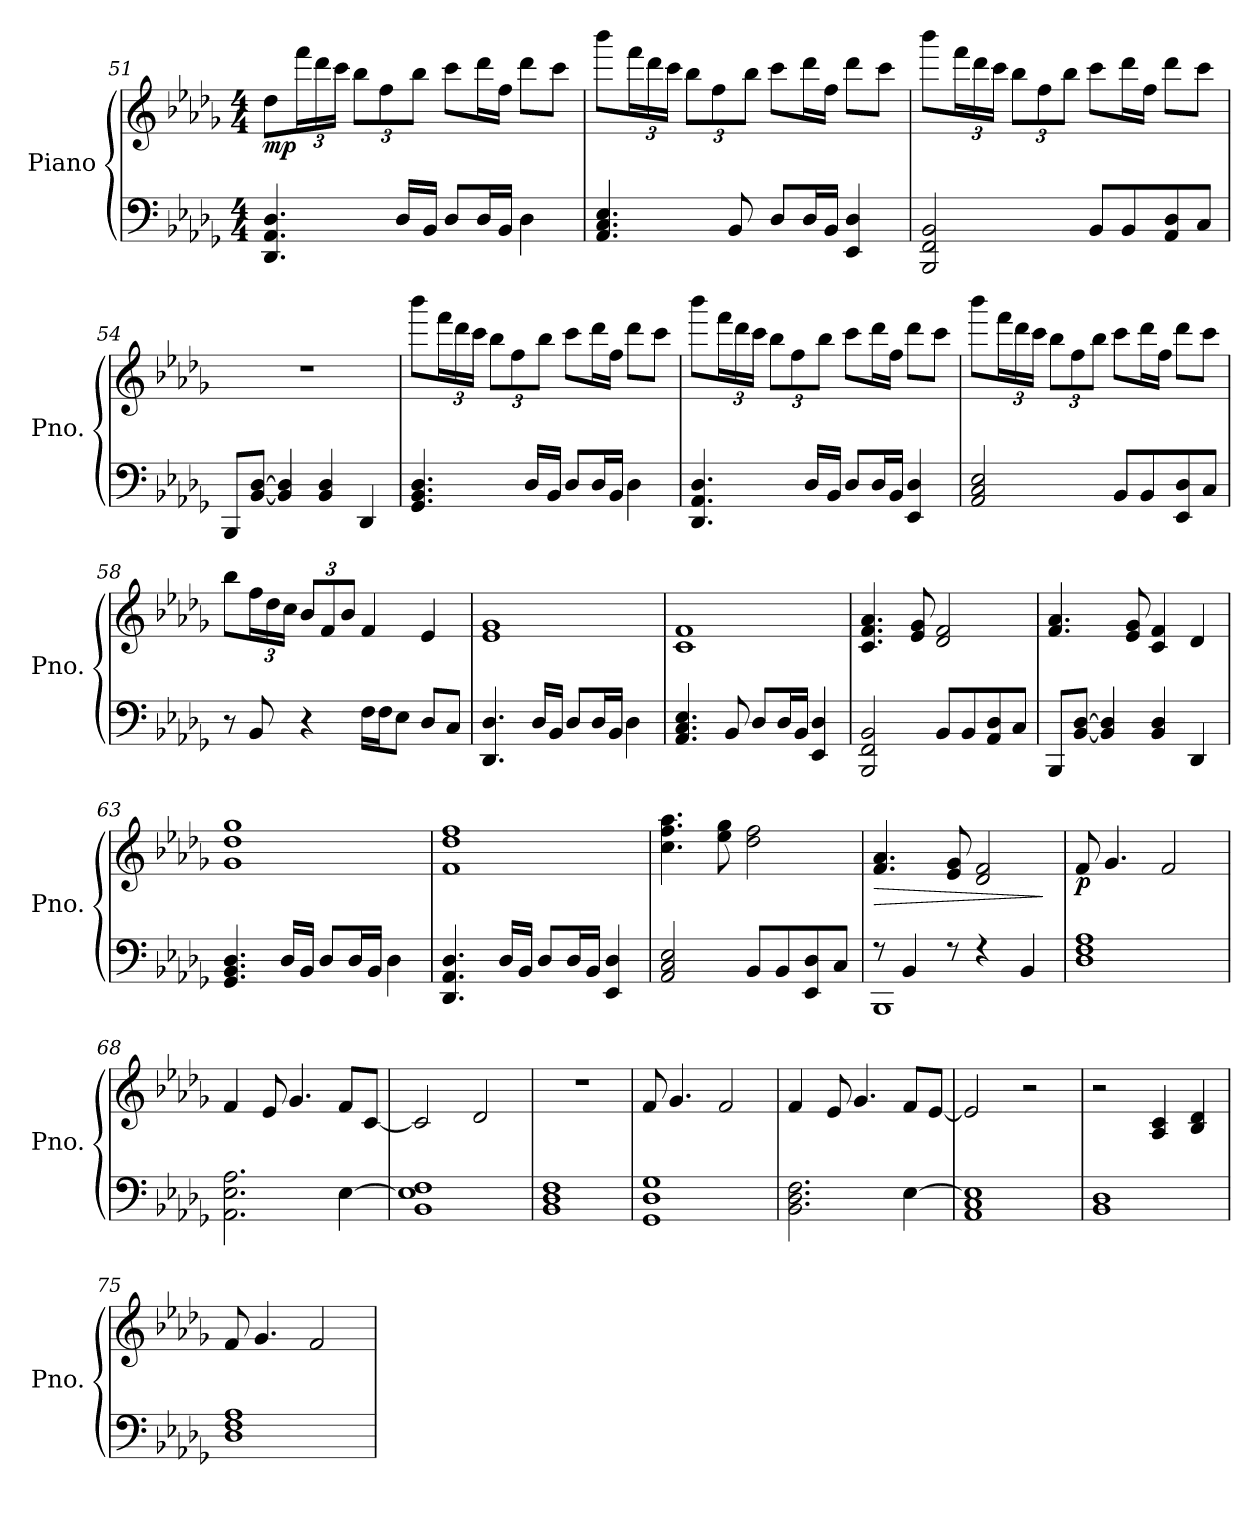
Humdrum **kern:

**kern	**kern	**dynam
*part1	*part1	*part1
*staff2	*staff1	*staff1/2
*I"Piano	*	*
*I'Pno.	*	*
!!LO:LB:g=z
*clefF4	*clefG2	*
*k[b-e-a-d-g-]	*k[b-e-a-d-g-]	*
*M4/4	*M4/4	*
=51	=51	=51
!	!	!LO:DY:b
4.DD-/ 4.AA-/ 4.D-/	8dd-\L	mp
*	*Xbrackettup	*
.	24fff\L	.
.	24ddd-\	.
.	24ccc\JJ	.
.	12bb-\L	.
.	12ff\	.
16D-/LL	.	.
.	12bb-\J	.
16BB-/JJ	.	.
8D-/L	8ccc\L	.
16D-/L	16ddd-\L	.
16BB-/JJ	16ff\JJ	.
4D-\	8ddd-\L	.
.	8ccc\J	.
=52	=52	=52
4.AA-/ 4.C/ 4.E-/	8bbb-\L	.
.	24fff\L	.
.	24ddd-\	.
.	24ccc\JJ	.
.	12bb-\L	.
.	12ff\	.
8BB-/	.	.
.	12bb-\J	.
8D-/L	8ccc\L	.
16D-/L	16ddd-\L	.
16BB-/JJ	16ff\JJ	.
4EE-/ 4D-/	8ddd-\L	.
.	8ccc\J	.
!!LO:LB:g=z
=53	=53	=53
2BBB-/ 2FF/ 2BB-/	8bbb-\L	.
.	24fff\L	.
.	24ddd-\	.
.	24ccc\JJ	.
.	12bb-\L	.
.	12ff\	.
.	12bb-\J	.
8BB-/L	8ccc\L	.
8BB-/	16ddd-\L	.
.	16ff\JJ	.
8AA-/ 8D-/	8ddd-\L	.
8C/J	8ccc\J	.
=54	=54	=54
8BBB-/L	1r	.
[8BB-/ [8D-/J	.	.
4BB-/] 4D-/]	.	.
4BB-/ 4D-/	.	.
4DD-/	.	.
=55	=55	=55
4.GG-/ 4.BB-/ 4.D-/	8bbb-\L	.
.	24fff\L	.
.	24ddd-\	.
.	24ccc\JJ	.
.	12bb-\L	.
.	12ff\	.
16D-/LL	.	.
.	12bb-\J	.
16BB-/JJ	.	.
8D-/L	8ccc\L	.
16D-/L	16ddd-\L	.
16BB-/JJ	16ff\JJ	.
4D-\	8ddd-\L	.
.	8ccc\J	.
!!LO:PB:g=z
=56	=56	=56
4.DD-/ 4.AA-/ 4.D-/	8bbb-\L	.
.	24fff\L	.
.	24ddd-\	.
.	24ccc\JJ	.
.	12bb-\L	.
.	12ff\	.
16D-/LL	.	.
.	12bb-\J	.
16BB-/JJ	.	.
8D-/L	8ccc\L	.
16D-/L	16ddd-\L	.
16BB-/JJ	16ff\JJ	.
4EE-/ 4D-/	8ddd-\L	.
.	8ccc\J	.
=57	=57	=57
2AA-/ 2C/ 2E-/	8bbb-\L	.
.	24fff\L	.
.	24ddd-\	.
.	24ccc\JJ	.
.	12bb-\L	.
.	12ff\	.
.	12bb-\J	.
8BB-/L	8ccc\L	.
8BB-/	16ddd-\L	.
.	16ff\JJ	.
8EE-/ 8D-/	8ddd-\L	.
8C/J	8ccc\J	.
=58	=58	=58
8r	8bb-\L	.
8BB-/	24ff\L	.
.	24dd-\	.
.	24cc\JJ	.
4r	12b-/L	.
.	12f/	.
.	12b-/J	.
16F\LL	4f/	.
16F\J	.	.
8E-\J	.	.
8D-/L	4e-/	.
8C/J	.	.
!!LO:LB:g=z
=59	=59	=59
4.DD-/ 4.D-/	1e- 1g-	.
16D-/LL	.	.
16BB-/JJ	.	.
8D-/L	.	.
16D-/L	.	.
16BB-/JJ	.	.
4D-\	.	.
=60	=60	=60
4.AA-/ 4.C/ 4.E-/	1c 1f	.
8BB-/	.	.
8D-/L	.	.
16D-/L	.	.
16BB-/JJ	.	.
4EE-/ 4D-/	.	.
=61	=61	=61
2BBB-/ 2FF/ 2BB-/	4.c/ 4.f/ 4.a-/	.
.	8e-/ 8g-/	.
8BB-/L	2d-/ 2f/	.
8BB-/	.	.
8AA-/ 8D-/	.	.
8C/J	.	.
=62	=62	=62
8BBB-/L	4.f/ 4.a-/	.
[8BB-/ [8D-/J	.	.
4BB-/] 4D-/]	.	.
.	8e-/ 8g-/	.
4BB-/ 4D-/	4c/ 4f/	.
4DD-/	4d-/	.
=63	=63	=63
4.GG-/ 4.BB-/ 4.D-/	1g- 1dd- 1gg-	.
16D-/LL	.	.
16BB-/JJ	.	.
8D-/L	.	.
16D-/L	.	.
16BB-/JJ	.	.
4D-\	.	.
!!LO:LB:g=z
=64	=64	=64
4.DD-/ 4.AA-/ 4.D-/	1f 1dd- 1ff	.
16D-/LL	.	.
16BB-/JJ	.	.
8D-/L	.	.
16D-/L	.	.
16BB-/JJ	.	.
4EE-/ 4D-/	.	.
=65	=65	=65
2AA-/ 2C/ 2E-/	4.cc\ 4.ff\ 4.aa-\	.
.	8ee-\ 8gg-\	.
8BB-/L	2dd-\ 2ff\	.
8BB-/	.	.
8EE-/ 8D-/	.	.
8C/J	.	.
=66	=66	=66
*^	*	*
!	!	!	!LO:HP:b
8r	1BBB-	4.f/ 4.a-/	>
4BB-/	.	.	.
8r	.	8e-/ 8g-/	.
4r	.	2d-/ 2f/	.
4BB-/	.	.	.
*v	*v	*	*
.	.	]
=67	=67	=67
*	*MM100	*
!	!	!LO:DY:b
1D- 1F 1A-	8f/	p
.	4.g-/	.
.	2f/	.
=68	=68	=68
2.AA-\ 2.E-\ 2.A-\	4f/	.
.	8e-/	.
.	4.g-/	.
[4E-\	8f/L	.
.	[8c/J	.
=69	=69	=69
1BB- 1E-] 1F	2c/]	.
.	2d-/	.
=70	=70	=70
1BB- 1D- 1F	1r	.
!!LO:LB:g=z
=71	=71	=71
1GG- 1D- 1G-	8f/	.
.	4.g-/	.
.	2f/	.
=72	=72	=72
2.BB-\ 2.D-\ 2.F\	4f/	.
.	8e-/	.
.	4.g-/	.
[4E-\	8f/L	.
.	[8e-/J	.
=73	=73	=73
1AA- 1C 1E-]	2e-/]	.
.	2r	.
=74	=74	=74
1BB- 1D-	2r	.
.	4A-/ 4c/	.
.	4B-/ 4d-/	.
=75	=75	=75
1D- 1F 1A-	8f/	.
.	4.g-/	.
.	2f/	.
=	=	=
*-	*-	*-
